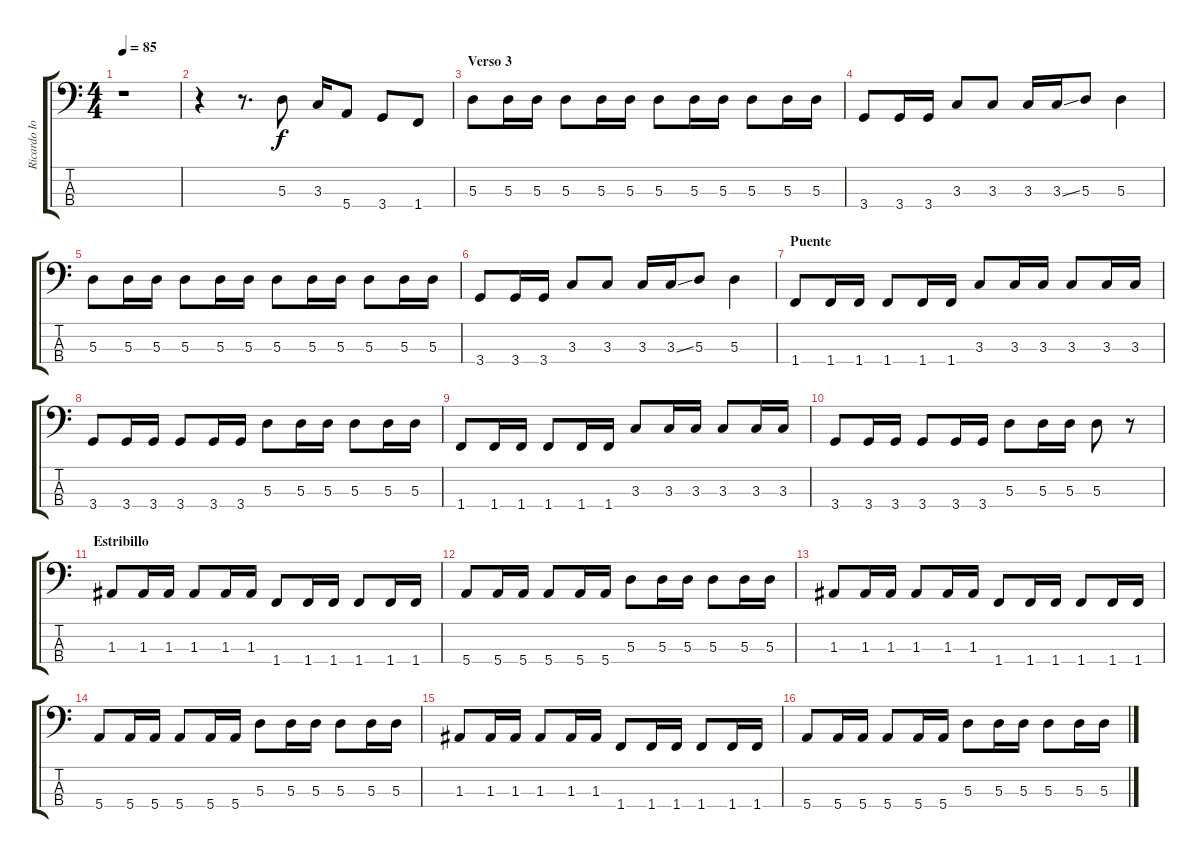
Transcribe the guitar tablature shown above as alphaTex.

\track ("Ricardo Iorio (bajo)" "Ricardo Io") {instrument electricbasspick}
\staff {score tabs}
\tuning (G2 D2 A1 E1) {hide}
\ts (4 4)
\tempo 85
\clef f4
\ks c
r.1{dy f} |
r.4 r.8{d} 5.3.8 3.3.16 5.4.8 3.4.8 1.4.8 |
\section ("" "Verso 3")
5.3.8 5.3.16 5.3.16 5.3.8 5.3.16 5.3.16 5.3.8 5.3.16 5.3.16 5.3.8 5.3.16 5.3.16 |
3.4.8 3.4.16 3.4.16 3.3.8 3.3.8 3.3.16 3.3{ss}.16 5.3.8 5.3.4 |
5.3.8 5.3.16 5.3.16 5.3.8 5.3.16 5.3.16 5.3.8 5.3.16 5.3.16 5.3.8 5.3.16 5.3.16 |
3.4.8 3.4.16 3.4.16 3.3.8 3.3.8 3.3.16 3.3{ss}.16 5.3.8 5.3.4 |
\section ("" "Puente")
1.4.8 1.4.16 1.4.16 1.4.8 1.4.16 1.4.16 3.3.8 3.3.16 3.3.16 3.3.8 3.3.16 3.3.16 |
3.4.8 3.4.16 3.4.16 3.4.8 3.4.16 3.4.16 5.3.8 5.3.16 5.3.16 5.3.8 5.3.16 5.3.16 |
1.4.8 1.4.16 1.4.16 1.4.8 1.4.16 1.4.16 3.3.8 3.3.16 3.3.16 3.3.8 3.3.16 3.3.16 |
3.4.8 3.4.16 3.4.16 3.4.8 3.4.16 3.4.16 5.3.8 5.3.16 5.3.16 5.3.8 r.8 |
\section ("" "Estribillo")
1.3.8 1.3.16 1.3.16 1.3.8 1.3.16 1.3.16 1.4.8 1.4.16 1.4.16 1.4.8 1.4.16 1.4.16 |
5.4.8 5.4.16 5.4.16 5.4.8 5.4.16 5.4.16 5.3.8 5.3.16 5.3.16 5.3.8 5.3.16 5.3.16 |
1.3.8 1.3.16 1.3.16 1.3.8 1.3.16 1.3.16 1.4.8 1.4.16 1.4.16 1.4.8 1.4.16 1.4.16 |
5.4.8 5.4.16 5.4.16 5.4.8 5.4.16 5.4.16 5.3.8 5.3.16 5.3.16 5.3.8 5.3.16 5.3.16 |
1.3.8 1.3.16 1.3.16 1.3.8 1.3.16 1.3.16 1.4.8 1.4.16 1.4.16 1.4.8 1.4.16 1.4.16 |
5.4.8 5.4.16 5.4.16 5.4.8 5.4.16 5.4.16 5.3.8 5.3.16 5.3.16 5.3.8 5.3.16 5.3.16
